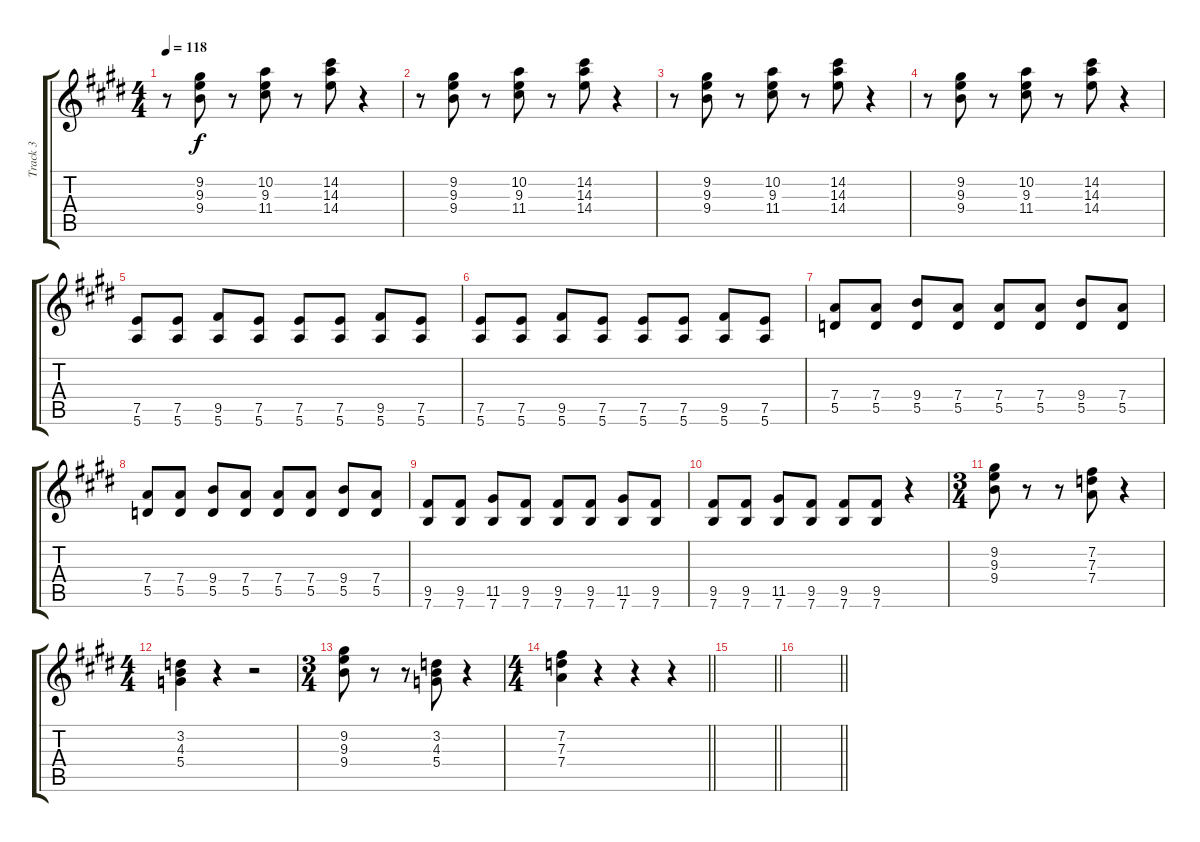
\track ("Track 3" "Track 3") {instrument overdrivenguitar}
\staff {score tabs}
\tuning (E4 B3 G3 D3 A2 E2) {hide}
\ts (4 4)
\tempo 118
\clef g2
\ks e
r.8{dy f} (9.2 9.3 9.4).8 r.8 (10.2 9.3 11.4).8 r.8 (14.2 14.3 14.4).8 r.4 |
r.8 (9.2 9.3 9.4).8 r.8 (10.2 9.3 11.4).8 r.8 (14.2 14.3 14.4).8 r.4 |
r.8 (9.2 9.3 9.4).8 r.8 (10.2 9.3 11.4).8 r.8 (14.2 14.3 14.4).8 r.4 |
r.8 (9.2 9.3 9.4).8 r.8 (10.2 9.3 11.4).8 r.8 (14.2 14.3 14.4).8 r.4 |
(7.5 5.6).8 (7.5 5.6).8 (9.5 5.6).8 (7.5 5.6).8 (7.5 5.6).8 (7.5 5.6).8 (9.5 5.6).8 (7.5 5.6).8 |
(7.5 5.6).8 (7.5 5.6).8 (9.5 5.6).8 (7.5 5.6).8 (7.5 5.6).8 (7.5 5.6).8 (9.5 5.6).8 (7.5 5.6).8 |
(7.4 5.5).8 (7.4 5.5).8 (9.4 5.5).8 (7.4 5.5).8 (7.4 5.5).8 (7.4 5.5).8 (9.4 5.5).8 (7.4 5.5).8 |
(7.4 5.5).8 (7.4 5.5).8 (9.4 5.5).8 (7.4 5.5).8 (7.4 5.5).8 (7.4 5.5).8 (9.4 5.5).8 (7.4 5.5).8 |
(9.5 7.6).8 (9.5 7.6).8 (11.5 7.6).8 (9.5 7.6).8 (9.5 7.6).8 (9.5 7.6).8 (11.5 7.6).8 (9.5 7.6).8 |
(9.5 7.6).8 (9.5 7.6).8 (11.5 7.6).8 (9.5 7.6).8 (9.5 7.6).8 (9.5 7.6).8 r.4 |
\ts (3 4)
(9.2 9.3 9.4).8 r.8 r.8 (7.2 7.3 7.4).8 r.4 |
\ts (4 4)
(3.2 4.3 5.4).4 r.4 r.2 |
\ts (3 4)
(9.2 9.3 9.4).8 r.8 r.8 (3.2 4.3 5.4).8 r.4 |
\ts (4 4)
\barLineRight lightlight
(7.2 7.3 7.4).4 r.4 r.4 r.4 |
\barLineRight lightlight
|
\barLineRight lightlight
